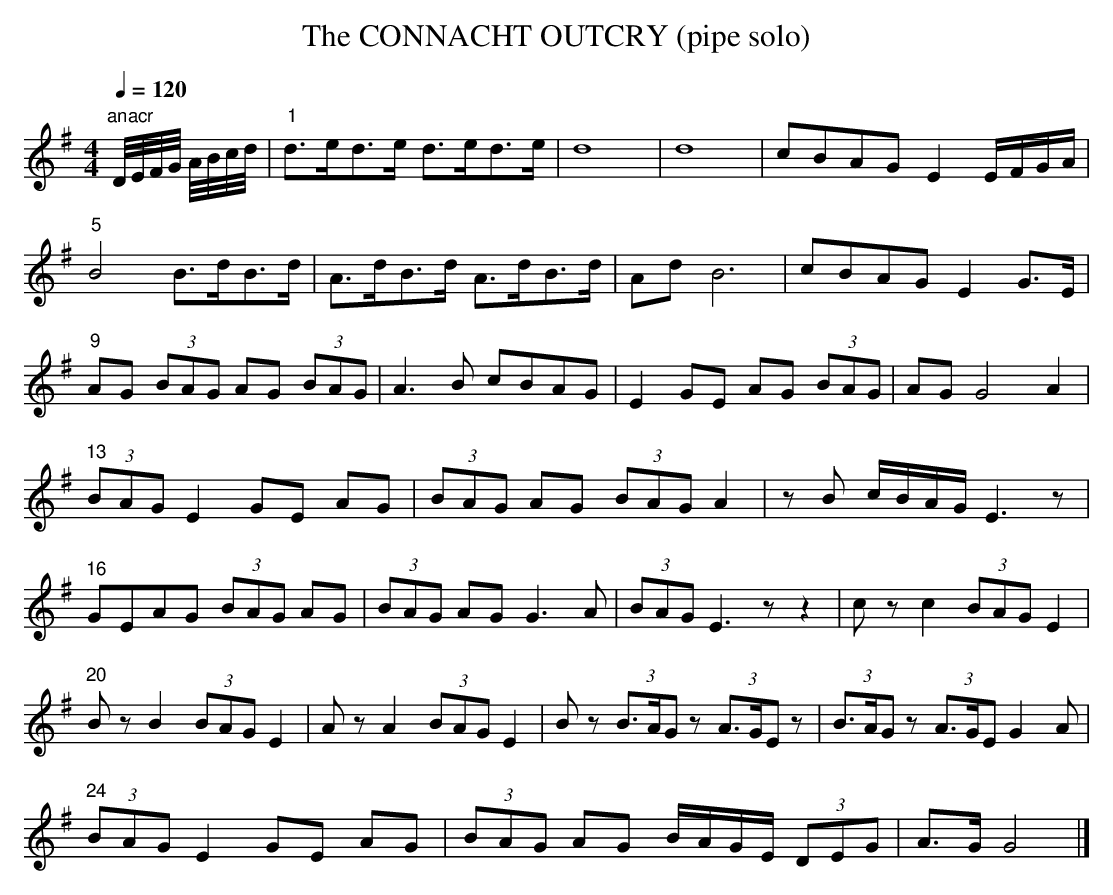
X:1
T:CONNACHT OUTCRY (pipe solo), The
Q:1/4=120
M:4/4
L:1/8
K:G
"anacr"D//E//F//G// A//B//c//d//|"1"d>ed>e d>ed>e|d8|d8|cBAG E2 E/F/G/A/|
"5"B4 B>dB>d|A>dB>d A>dB>d|Ad B6|cBAG E2G>E|
"9"AG (3BAG AG (3BAG|A3B cBAG|E2GE AG (3BAG|AG G4A2|
"13"(3BAG E2GE AG|(3BAG AG (3BAG A2|zB c/B/A/G/ E3z|
"16"GEAG (3BAG AG|(3BAG AG G3A|(3BAG E3zz2|czc2 (3BAG E2|
"20"BzB2 (3BAG E2|AzA2 (3BAG E2|Bz (3B>AG z (3A>GE z|\
(3B>AG z (3A>GE G2A|
"24"(3BAG E2GE AG|(3BAG AG B/A/G/E/ (3DEG|A>G G4|]
